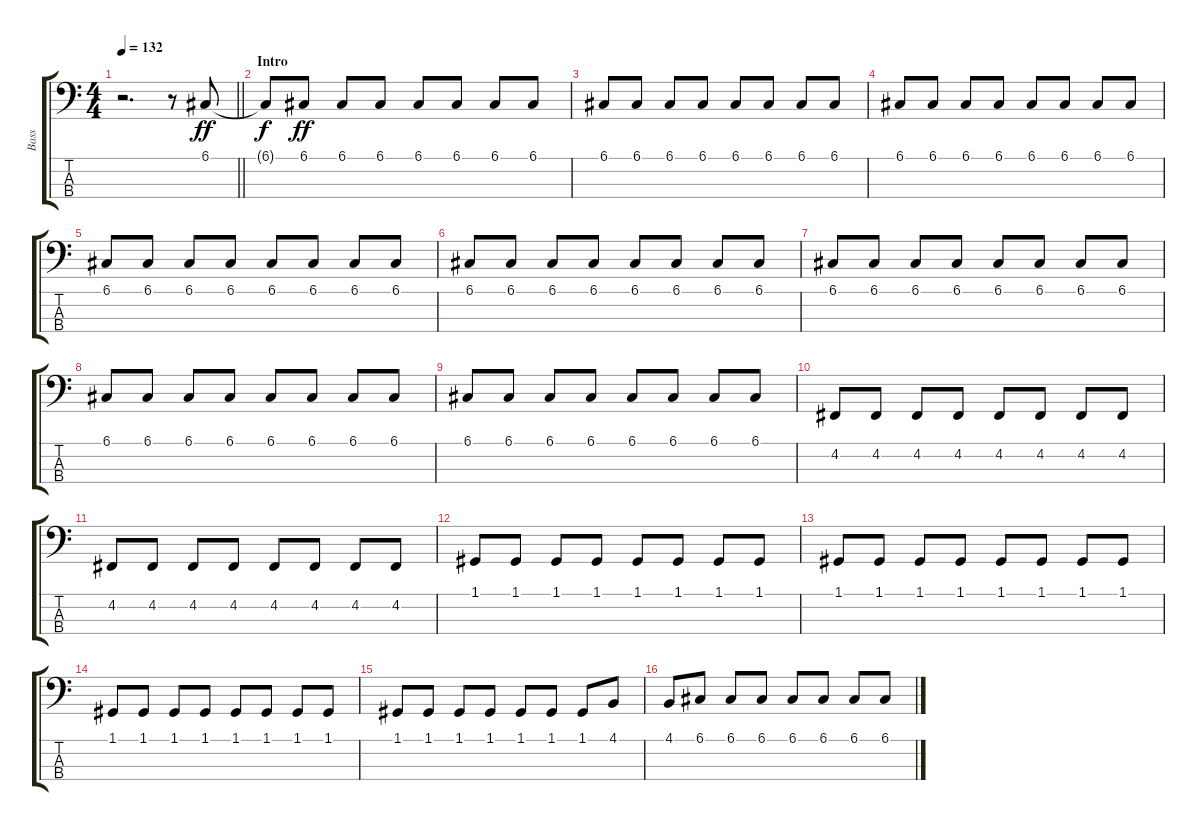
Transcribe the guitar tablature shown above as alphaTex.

\track ("Bass" "Bass") {instrument lead8bassandlead}
\staff {score tabs}
\tuning (G2 D2 A1 E1) {hide}
\ts (4 4)
\tempo 132
\clef f4
\barLineRight lightlight
\ks c
r.2{d dy ff instrument lead8bassandlead} r.8 6.1.8 |
\section ("" "Intro")
6.1{t}.8{dy f} 6.1.8{dy ff} 6.1.8 6.1.8 6.1.8 6.1.8 6.1.8 6.1.8 |
6.1.8 6.1.8 6.1.8 6.1.8 6.1.8 6.1.8 6.1.8 6.1.8 |
6.1.8 6.1.8 6.1.8 6.1.8 6.1.8 6.1.8 6.1.8 6.1.8 |
6.1.8 6.1.8 6.1.8 6.1.8 6.1.8 6.1.8 6.1.8 6.1.8 |
6.1.8 6.1.8 6.1.8 6.1.8 6.1.8 6.1.8 6.1.8 6.1.8 |
6.1.8 6.1.8 6.1.8 6.1.8 6.1.8 6.1.8 6.1.8 6.1.8 |
6.1.8 6.1.8 6.1.8 6.1.8 6.1.8 6.1.8 6.1.8 6.1.8 |
6.1.8 6.1.8 6.1.8 6.1.8 6.1.8 6.1.8 6.1.8 6.1.8 |
4.2.8 4.2.8 4.2.8 4.2.8 4.2.8 4.2.8 4.2.8 4.2.8 |
4.2.8 4.2.8 4.2.8 4.2.8 4.2.8 4.2.8 4.2.8 4.2.8 |
1.1.8 1.1.8 1.1.8 1.1.8 1.1.8 1.1.8 1.1.8 1.1.8 |
1.1.8 1.1.8 1.1.8 1.1.8 1.1.8 1.1.8 1.1.8 1.1.8 |
1.1.8 1.1.8 1.1.8 1.1.8 1.1.8 1.1.8 1.1.8 1.1.8 |
1.1.8 1.1.8 1.1.8 1.1.8 1.1.8 1.1.8 1.1.8 4.1.8 |
4.1.8 6.1.8 6.1.8 6.1.8 6.1.8 6.1.8 6.1.8 6.1.8
